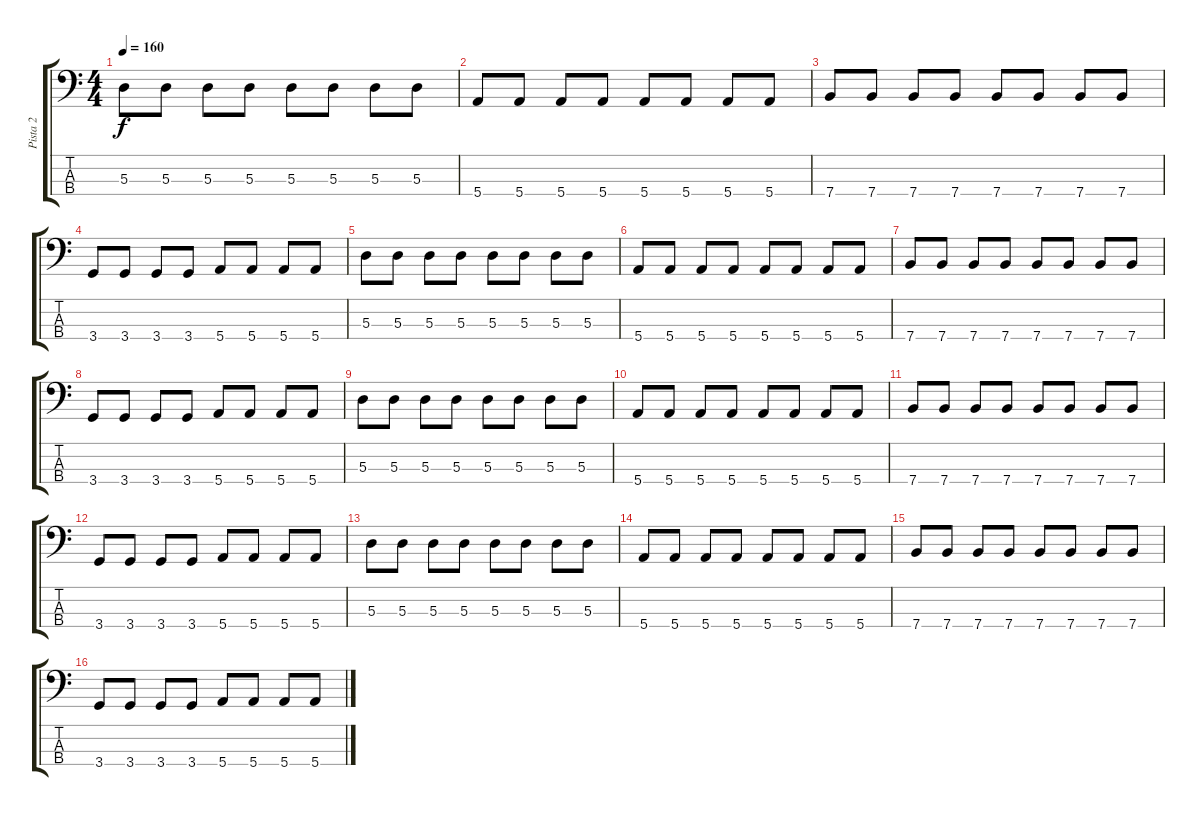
\track ("Pista 2" "Pista 2") {instrument electricbassfinger}
\staff {score tabs}
\tuning (G2 D2 A1 E1) {hide}
\ts (4 4)
\tempo 160
\clef f4
\ks c
5.3.8{dy f} 5.3.8 5.3.8 5.3.8 5.3.8 5.3.8 5.3.8 5.3.8 |
5.4.8 5.4.8 5.4.8 5.4.8 5.4.8 5.4.8 5.4.8 5.4.8 |
7.4.8 7.4.8 7.4.8 7.4.8 7.4.8 7.4.8 7.4.8 7.4.8 |
3.4.8 3.4.8 3.4.8 3.4.8 5.4.8 5.4.8 5.4.8 5.4.8 |
5.3.8 5.3.8 5.3.8 5.3.8 5.3.8 5.3.8 5.3.8 5.3.8 |
5.4.8 5.4.8 5.4.8 5.4.8 5.4.8 5.4.8 5.4.8 5.4.8 |
7.4.8 7.4.8 7.4.8 7.4.8 7.4.8 7.4.8 7.4.8 7.4.8 |
3.4.8 3.4.8 3.4.8 3.4.8 5.4.8 5.4.8 5.4.8 5.4.8 |
5.3.8 5.3.8 5.3.8 5.3.8 5.3.8 5.3.8 5.3.8 5.3.8 |
5.4.8 5.4.8 5.4.8 5.4.8 5.4.8 5.4.8 5.4.8 5.4.8 |
7.4.8 7.4.8 7.4.8 7.4.8 7.4.8 7.4.8 7.4.8 7.4.8 |
3.4.8 3.4.8 3.4.8 3.4.8 5.4.8 5.4.8 5.4.8 5.4.8 |
5.3.8 5.3.8 5.3.8 5.3.8 5.3.8 5.3.8 5.3.8 5.3.8 |
5.4.8 5.4.8 5.4.8 5.4.8 5.4.8 5.4.8 5.4.8 5.4.8 |
7.4.8 7.4.8 7.4.8 7.4.8 7.4.8 7.4.8 7.4.8 7.4.8 |
3.4.8 3.4.8 3.4.8 3.4.8 5.4.8 5.4.8 5.4.8 5.4.8
